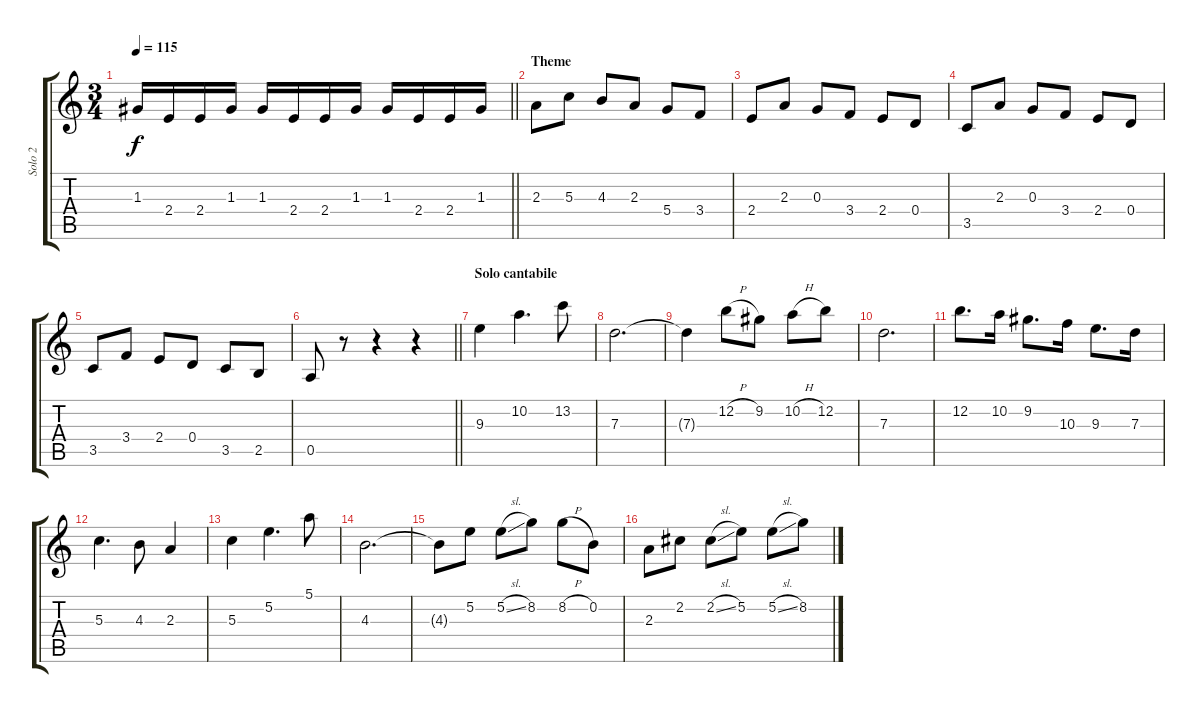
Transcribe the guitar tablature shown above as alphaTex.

\track ("Solo 2" "Solo 2") {instrument distortionguitar}
\staff {score tabs}
\tuning (E4 B3 G3 D3 A2 E2) {hide}
\ts (3 4)
\tempo 115
\clef g2
\barLineRight lightlight
\ks aminor
1.3.16{dy f} 2.4.16 2.4.16 1.3.16 1.3.16 2.4.16 2.4.16 1.3.16 1.3.16 2.4.16 2.4.16 1.3.16 |
\section ("" "Theme")
2.3.8 5.3.8 4.3.8 2.3.8 5.4.8 3.4.8 |
2.4.8 2.3.8 0.3.8 3.4.8 2.4.8 0.4.8 |
3.5.8 2.3.8 0.3.8 3.4.8 2.4.8 0.4.8 |
3.5.8 3.4.8 2.4.8 0.4.8 3.5.8 2.5.8 |
\barLineRight lightlight
0.5.8 r.8 r.4 r.4 |
\section ("" "Solo cantabile")
9.3.4 10.2.4{d} 13.2.8 |
7.3.2{d} |
7.3{t}.4 12.2{h}.8 9.2.8 10.2{h}.8 12.2.8 |
7.3.2{d} |
12.2.8{d} 10.2.16 9.2.8{d} 10.3.16 9.3.8{d} 7.3.16 |
5.3.4{d} 4.3.8 2.3.4 |
5.3.4 5.2.4{d} 5.1.8 |
4.3.2{d} |
4.3{t}.8 5.2.8 5.2{sl}.8 8.2.8 8.2{h}.8 0.2.8 |
2.3.8 2.2.8 2.2{sl}.8 5.2.8 5.2{sl}.8 8.2.8
